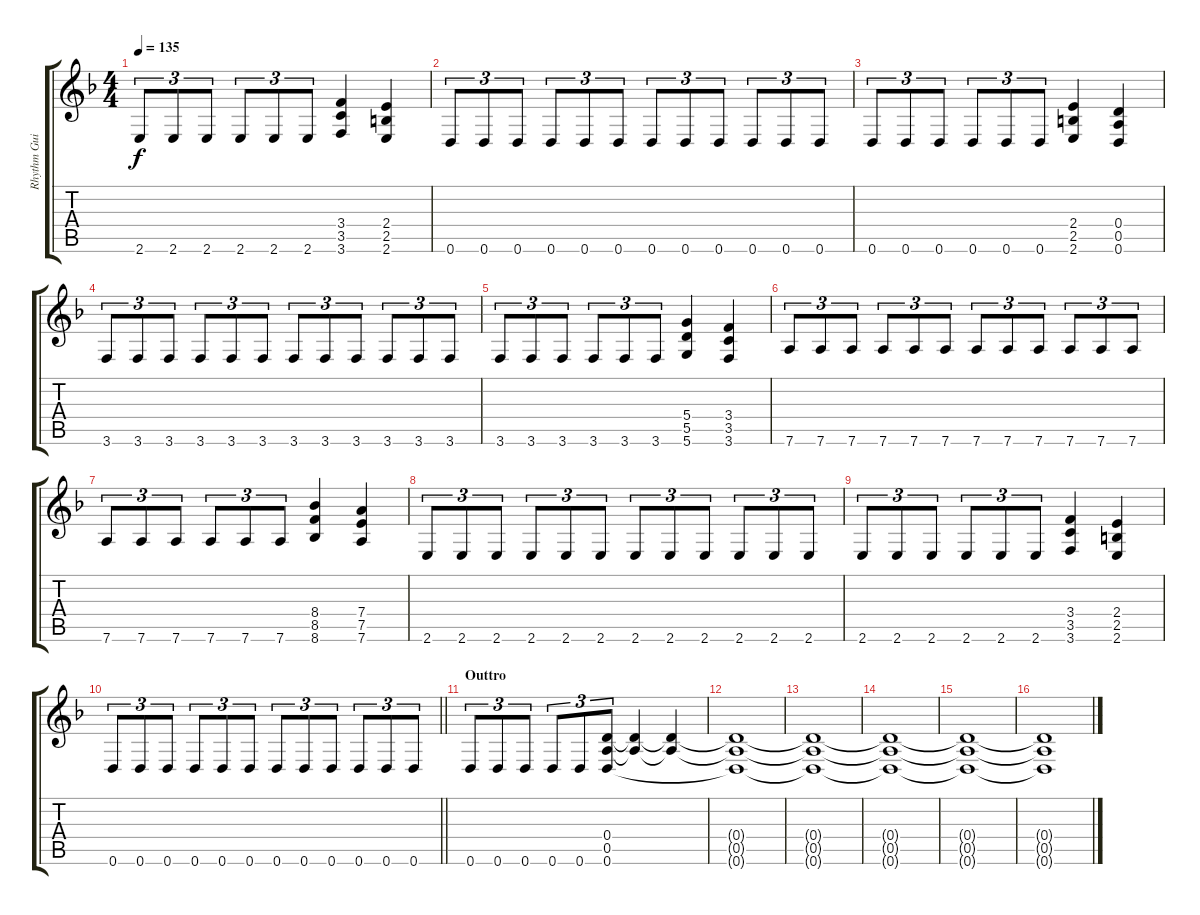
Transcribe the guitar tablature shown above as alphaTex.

\track ("Rhythm Guitar" "Rhythm Gui") {instrument overdrivenguitar}
\staff {score tabs}
\tuning (E4 B3 G3 D3 A2 D2) {hide}
\ts (4 4)
\tempo 135
\clef g2
\ks dminor
2.6.8{tu (3 2) dy f} 2.6.8{tu (3 2)} 2.6.8{tu (3 2)} 2.6.8{tu (3 2)} 2.6.8{tu (3 2)} 2.6.8{tu (3 2)} (3.4 3.5 3.6).4 (2.4 2.5 2.6).4 |
0.6.8{tu (3 2)} 0.6.8{tu (3 2)} 0.6.8{tu (3 2)} 0.6.8{tu (3 2)} 0.6.8{tu (3 2)} 0.6.8{tu (3 2)} 0.6.8{tu (3 2)} 0.6.8{tu (3 2)} 0.6.8{tu (3 2)} 0.6.8{tu (3 2)} 0.6.8{tu (3 2)} 0.6.8{tu (3 2)} |
0.6.8{tu (3 2)} 0.6.8{tu (3 2)} 0.6.8{tu (3 2)} 0.6.8{tu (3 2)} 0.6.8{tu (3 2)} 0.6.8{tu (3 2)} (2.4 2.5 2.6).4 (0.4 0.5 0.6).4 |
3.6.8{tu (3 2)} 3.6.8{tu (3 2)} 3.6.8{tu (3 2)} 3.6.8{tu (3 2)} 3.6.8{tu (3 2)} 3.6.8{tu (3 2)} 3.6.8{tu (3 2)} 3.6.8{tu (3 2)} 3.6.8{tu (3 2)} 3.6.8{tu (3 2)} 3.6.8{tu (3 2)} 3.6.8{tu (3 2)} |
3.6.8{tu (3 2)} 3.6.8{tu (3 2)} 3.6.8{tu (3 2)} 3.6.8{tu (3 2)} 3.6.8{tu (3 2)} 3.6.8{tu (3 2)} (5.4 5.5 5.6).4 (3.4 3.5 3.6).4 |
7.6.8{tu (3 2)} 7.6.8{tu (3 2)} 7.6.8{tu (3 2)} 7.6.8{tu (3 2)} 7.6.8{tu (3 2)} 7.6.8{tu (3 2)} 7.6.8{tu (3 2)} 7.6.8{tu (3 2)} 7.6.8{tu (3 2)} 7.6.8{tu (3 2)} 7.6.8{tu (3 2)} 7.6.8{tu (3 2)} |
7.6.8{tu (3 2)} 7.6.8{tu (3 2)} 7.6.8{tu (3 2)} 7.6.8{tu (3 2)} 7.6.8{tu (3 2)} 7.6.8{tu (3 2)} (8.4 8.5 8.6).4 (7.4 7.5 7.6).4 |
2.6.8{tu (3 2)} 2.6.8{tu (3 2)} 2.6.8{tu (3 2)} 2.6.8{tu (3 2)} 2.6.8{tu (3 2)} 2.6.8{tu (3 2)} 2.6.8{tu (3 2)} 2.6.8{tu (3 2)} 2.6.8{tu (3 2)} 2.6.8{tu (3 2)} 2.6.8{tu (3 2)} 2.6.8{tu (3 2)} |
2.6.8{tu (3 2)} 2.6.8{tu (3 2)} 2.6.8{tu (3 2)} 2.6.8{tu (3 2)} 2.6.8{tu (3 2)} 2.6.8{tu (3 2)} (3.4 3.5 3.6).4 (2.4 2.5 2.6).4 |
\barLineRight lightlight
0.6.8{tu (3 2)} 0.6.8{tu (3 2)} 0.6.8{tu (3 2)} 0.6.8{tu (3 2)} 0.6.8{tu (3 2)} 0.6.8{tu (3 2)} 0.6.8{tu (3 2)} 0.6.8{tu (3 2)} 0.6.8{tu (3 2)} 0.6.8{tu (3 2)} 0.6.8{tu (3 2)} 0.6.8{tu (3 2)} |
\section ("" "Outtro")
0.6.8{tu (3 2)} 0.6.8{tu (3 2)} 0.6.8{tu (3 2)} 0.6.8{tu (3 2)} 0.6.8{tu (3 2)} (0.4 0.5 0.6).8{tu (3 2)} (0.4{t} 0.5{t}).4 (0.4{t} 0.5{t}).4 |
(0.4{t} 0.5{t} 0.6{t}).1 |
(0.4{t} 0.5{t} 0.6{t}).1{volume 0} |
(0.4{t} 0.5{t} 0.6{t}).1 |
(0.4{t} 0.5{t} 0.6{t}).1 |
(0.4{t} 0.5{t} 0.6{t}).1
